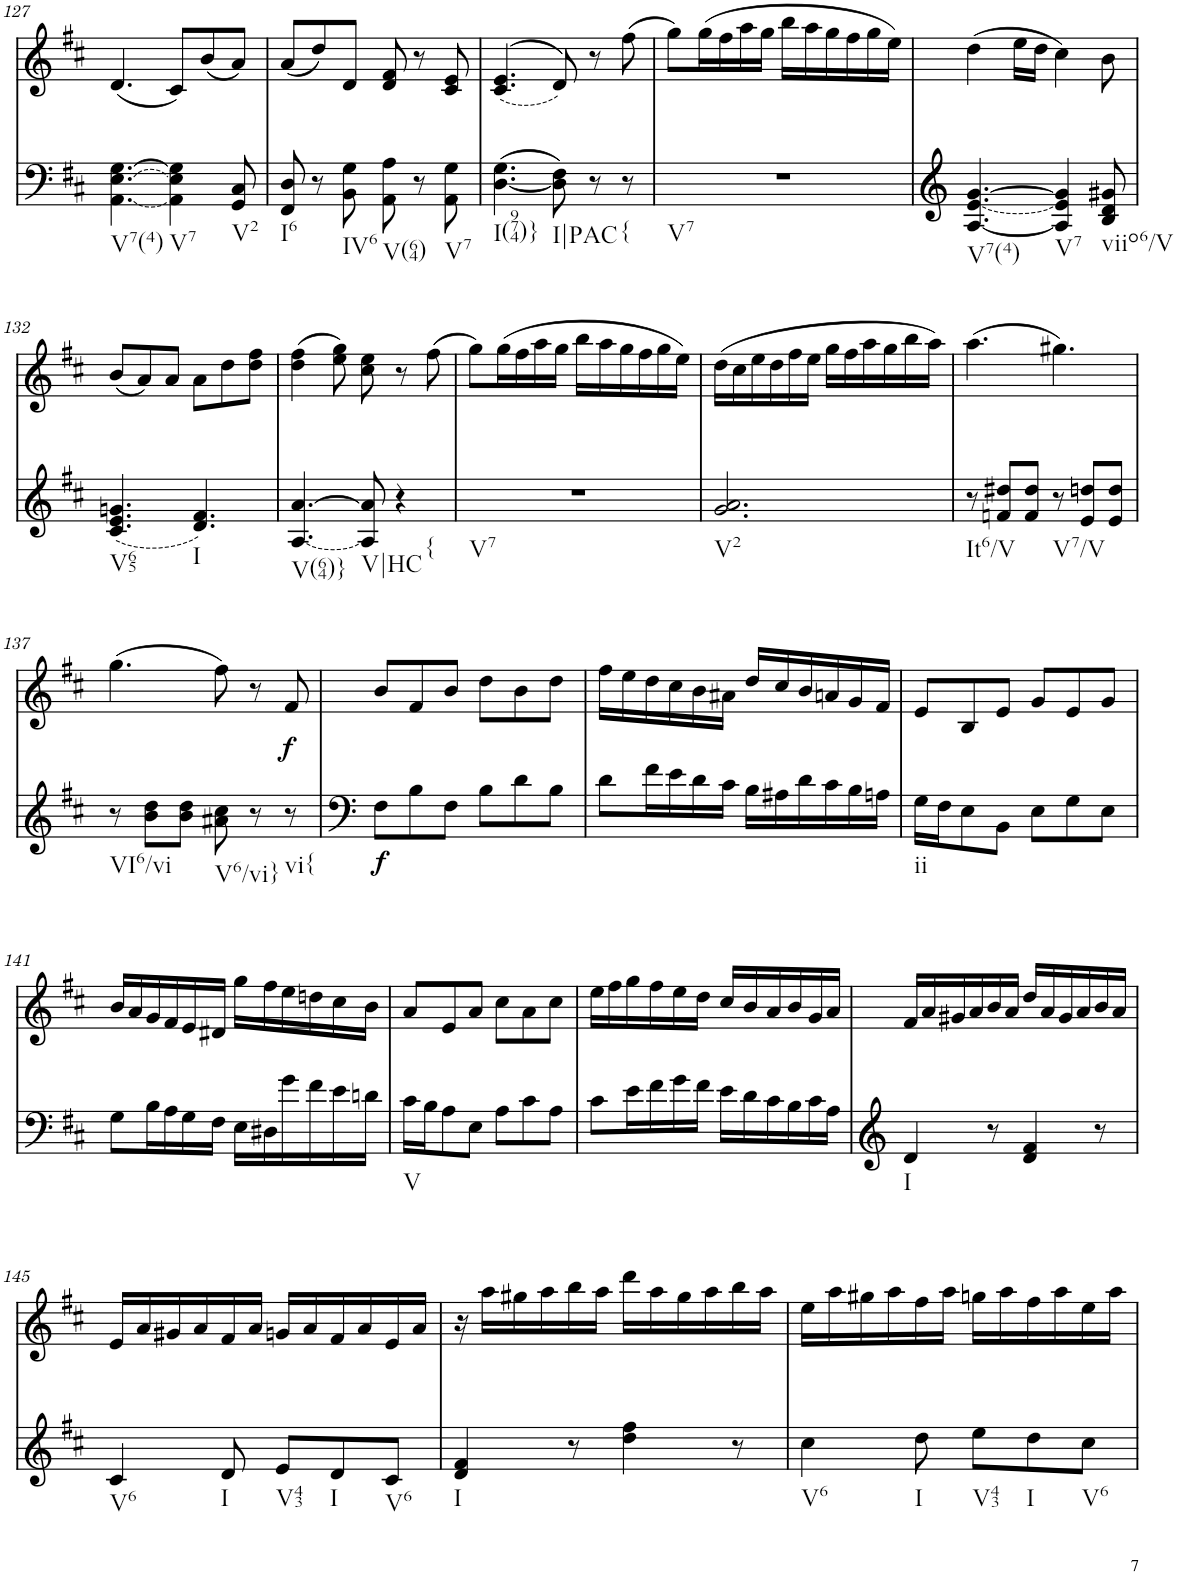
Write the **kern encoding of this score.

**kern	**dynam	**kern	**dynam
*part2	*part2	*part1	*part1
*staff2	*staff2	*staff1	*staff1
*I"Piano, unbenannt	*	*I"Piano, unbenannt	*
*I'Pno	*	*I'Pno	*
!!LO:PB:g=z
*clefG2	*	*clefG2	*
*k[f#c#]	*	*k[f#c#]	*
*M6/8	*	*M6/8	*
=127	=127	=127	=127
!LO:TX:b:t=V7(4)	!	!	!
!LO:T:n=1:dash	!	!	!
!LO:T:n=2:dash	!	!	!
[4.AA\ [4.E\ [4.G\	.	(4.d/	.
!LO:TX:b:t=V7	!	!	!
4AA\] 4E\] 4G\]	.	8c#/L)	.
.	.	(8b/	.
!LO:TX:b:t=V2	!	!	!
8GG/ 8C#/	.	8a/J)	.
=128	=128	=128	=128
!LO:TX:b:t=I6	!	!	!
8FF#/ 8D/	.	(8a/L	.
8r	.	8dd/)	.
!LO:TX:b:t=IV6	!	!	!
8BB\ 8G\	.	8d/J	.
!LO:TX:b:t=V(64)	!	!	!
8AA\ 8A\	.	8d/ 8f#/	.
8r	.	8r	.
!LO:TX:b:t=V7	!	!	!
8AA\ 8G\	.	8c#/ 8e/	.
=129	=129	=129	=129
!LO:TX:b:t=I(974)}	!	!	!
(>[4.D\ 4.G\	.	(>(4.c#/ 4.e/	.
!LO:TX:b:t=I|PAC	!	!	!
8D\] 8F#\)	.	8d/))	.
8r	.	8r	.
!LO:TX:b:t={	!	!	!
8r	.	(8ff#\	.
=130	=130	=130	=130
!LO:TX:b:t=V7	!	!	!
2.r	.	8gg\L)	.
.	.	(16gg\L	.
.	.	16ff#\	.
.	.	16aa\	.
.	.	16gg\JJ	.
.	.	16bb\LL	.
.	.	16aa\	.
.	.	16gg\	.
.	.	16ff#\	.
.	.	16gg\	.
.	.	16ee\JJ)	.
=131	=131	=131	=131
!LO:TX:b:t=V7(4)	!	!	!
!LO:T:n=2:dash	!	!	!
[4.A/ [4.e/ [4.g/	.	(4dd\	.
.	.	16ee\LL	.
.	.	16dd\JJ	.
!LO:TX:b:t=V7	!	!	!
4A/] 4e/] 4g/]	.	4cc#\)	.
!LO:TX:b:t=viio6/V	!	!	!
8B/ 8d/ 8g#X/	.	8b\	.
!!LO:LB:g=z
=132	=132	=132	=132
!LO:TX:b:t=V65	!	!	!
(4.c#/ 4.e/ 4.gn/	.	(8b/L	.
.	.	8a/)	.
.	.	8a/J	.
!LO:TX:b:t=I	!	!	!
4.d/ 4.f#/)	.	8a\L	.
.	.	8dd\	.
.	.	8dd\ 8ff#\J	.
=133	=133	=133	=133
!LO:TX:b:t=V(64)}	!	!	!
!LO:T:n=1:dash	!	!	!
[4.A/ [4.a/	.	(4dd\ 4ff#\	.
.	.	8ee\ 8gg\)	.
!LO:TX:b:t=V|HC	!	!	!
8A/] 8a/]	.	8cc#\ 8ee\	.
!LO:TX:b:t={	!	!	!
4r	.	8r	.
.	.	(8ff#\	.
=134	=134	=134	=134
!LO:TX:b:t=V7	!	!	!
2.r	.	8gg\L)	.
.	.	(16gg\L	.
.	.	16ff#\	.
.	.	16aa\	.
.	.	16gg\JJ	.
.	.	16bb\LL	.
.	.	16aa\	.
.	.	16gg\	.
.	.	16ff#\	.
.	.	16gg\	.
.	.	16ee\JJ)	.
=135	=135	=135	=135
!LO:TX:b:t=V2	!	!	!
2.g/ 2.a/	.	(16dd\LL	.
.	.	16cc#\	.
.	.	16ee\	.
.	.	16dd\	.
.	.	16ff#\	.
.	.	16ee\JJ	.
.	.	16gg\LL	.
.	.	16ff#\	.
.	.	16aa\	.
.	.	16gg\	.
.	.	16bb\	.
.	.	16aa\JJ)	.
=136	=136	=136	=136
!LO:TX:b:t=It6/V	!	!	!
8r	.	(4.aa\	.
8fn/ 8dd#X/L	.	.	.
8f/ 8dd#/J	.	.	.
!LO:TX:b:t=V7/V	!	!	!
8r	.	4.gg#X\)	.
8e/ 8ddn/L	.	.	.
8e/ 8dd/J	.	.	.
!!LO:LB:g=z
=137	=137	=137	=137
!LO:TX:b:t=VI6/vi	!	!	!
8r	.	(4.gg\	.
8b\ 8dd\L	.	.	.
8b\ 8dd\J	.	.	.
!LO:TX:b:t=V6/vi}	!	!	!
8a#X\ 8cc#\	.	8ff#\)	.
8r	.	8r	.
!LO:TX:b:t=vi{	!	!	!
!	!	!	!LO:DY:b
8r	.	8f#/	f
=138	=138	=138	=138
!	!LO:DY:b	!	!
8F#\L	f	8b/L	.
8B\	.	8f#/	.
8F#\J	.	8b/J	.
8B\L	.	8dd\L	.
8d\	.	8b\	.
8B\J	.	8dd\J	.
=139	=139	=139	=139
8d\L	.	16ff#\LL	.
.	.	16ee\	.
16f#\L	.	16dd\	.
16e\	.	16cc#\	.
16d\	.	16b\	.
16c#\JJ	.	16a#X\JJ	.
16B\LL	.	16dd/LL	.
16A#X\	.	16cc#/	.
16d\	.	16b/	.
16c#\	.	16an/	.
16B\	.	16g/	.
16An\JJ	.	16f#/JJ	.
=140	=140	=140	=140
!LO:TX:b:t=ii	!	!	!
16G\LL	.	8e/L	.
16F#\J	.	.	.
8E\	.	8B/	.
8BB\J	.	8e/J	.
8E\L	.	8g/L	.
8G\	.	8e/	.
8E\J	.	8g/J	.
!!LO:LB:g=z
=141	=141	=141	=141
8G\L	.	16b/LL	.
.	.	16a/	.
16B\L	.	16g/	.
16A\	.	16f#/	.
16G\	.	16e/	.
16F#\JJ	.	16d#X/JJ	.
16E\LL	.	16gg\LL	.
16D#X\	.	16ff#\	.
16g\	.	16ee\	.
16f#\	.	16ddn\	.
16e\	.	16cc#\	.
16dn\JJ	.	16b\JJ	.
=142	=142	=142	=142
!LO:TX:b:t=V	!	!	!
16c#\LL	.	8a/L	.
16B\J	.	.	.
8A\	.	8e/	.
8E\J	.	8a/J	.
8A\L	.	8cc#\L	.
8c#\	.	8a\	.
8A\J	.	8cc#\J	.
=143	=143	=143	=143
8c#\L	.	16ee\LL	.
.	.	16ff#\	.
16e\L	.	16gg\	.
16f#\	.	16ff#\	.
16g\	.	16ee\	.
16f#\JJ	.	16dd\JJ	.
16e\LL	.	16cc#/LL	.
16d\	.	16b/	.
16c#\	.	16a/	.
16B\	.	16b/	.
16c#\	.	16g/	.
16A\JJ	.	16a/JJ	.
=144	=144	=144	=144
!LO:TX:b:t=I	!	!	!
4d/	.	16f#/LL	.
.	.	16a/	.
.	.	16g#X/	.
.	.	16a/	.
8r	.	16b/	.
.	.	16a/JJ	.
4d/ 4f#/	.	16dd/LL	.
.	.	16a/	.
.	.	16g#/	.
.	.	16a/	.
8r	.	16b/	.
.	.	16a/JJ	.
!!LO:LB:g=z
=145	=145	=145	=145
!LO:TX:b:t=V6	!	!	!
4c#/	.	16e/LL	.
.	.	16a/	.
.	.	16g#X/	.
.	.	16a/	.
!LO:TX:b:t=I	!	!	!
8d/	.	16f#/	.
.	.	16a/JJ	.
!LO:TX:b:t=V43	!	!	!
8e/L	.	16gn/LL	.
.	.	16a/	.
!LO:TX:b:t=I	!	!	!
8d/	.	16f#/	.
.	.	16a/	.
!LO:TX:b:t=V6	!	!	!
8c#/J	.	16e/	.
.	.	16a/JJ	.
=146	=146	=146	=146
!LO:TX:b:t=I	!	!	!
4d/ 4f#/	.	16r	.
.	.	16aa\LL	.
.	.	16gg#X\	.
.	.	16aa\	.
8r	.	16bb\	.
.	.	16aa\JJ	.
4dd\ 4ff#\	.	16ddd\LL	.
.	.	16aa\	.
.	.	16gg#\	.
.	.	16aa\	.
8r	.	16bb\	.
.	.	16aa\JJ	.
=147	=147	=147	=147
!LO:TX:b:t=V6	!	!	!
4cc#\	.	16ee\LL	.
.	.	16aa\	.
.	.	16gg#X\	.
.	.	16aa\	.
!LO:TX:b:t=I	!	!	!
8dd\	.	16ff#\	.
.	.	16aa\JJ	.
!LO:TX:b:t=V43	!	!	!
8ee\L	.	16ggn\LL	.
.	.	16aa\	.
!LO:TX:b:t=I	!	!	!
8dd\	.	16ff#\	.
.	.	16aa\	.
!LO:TX:b:t=V6	!	!	!
8cc#\J	.	16ee\	.
.	.	16aa\JJ	.
=	=	=	=
*-	*-	*-	*-
